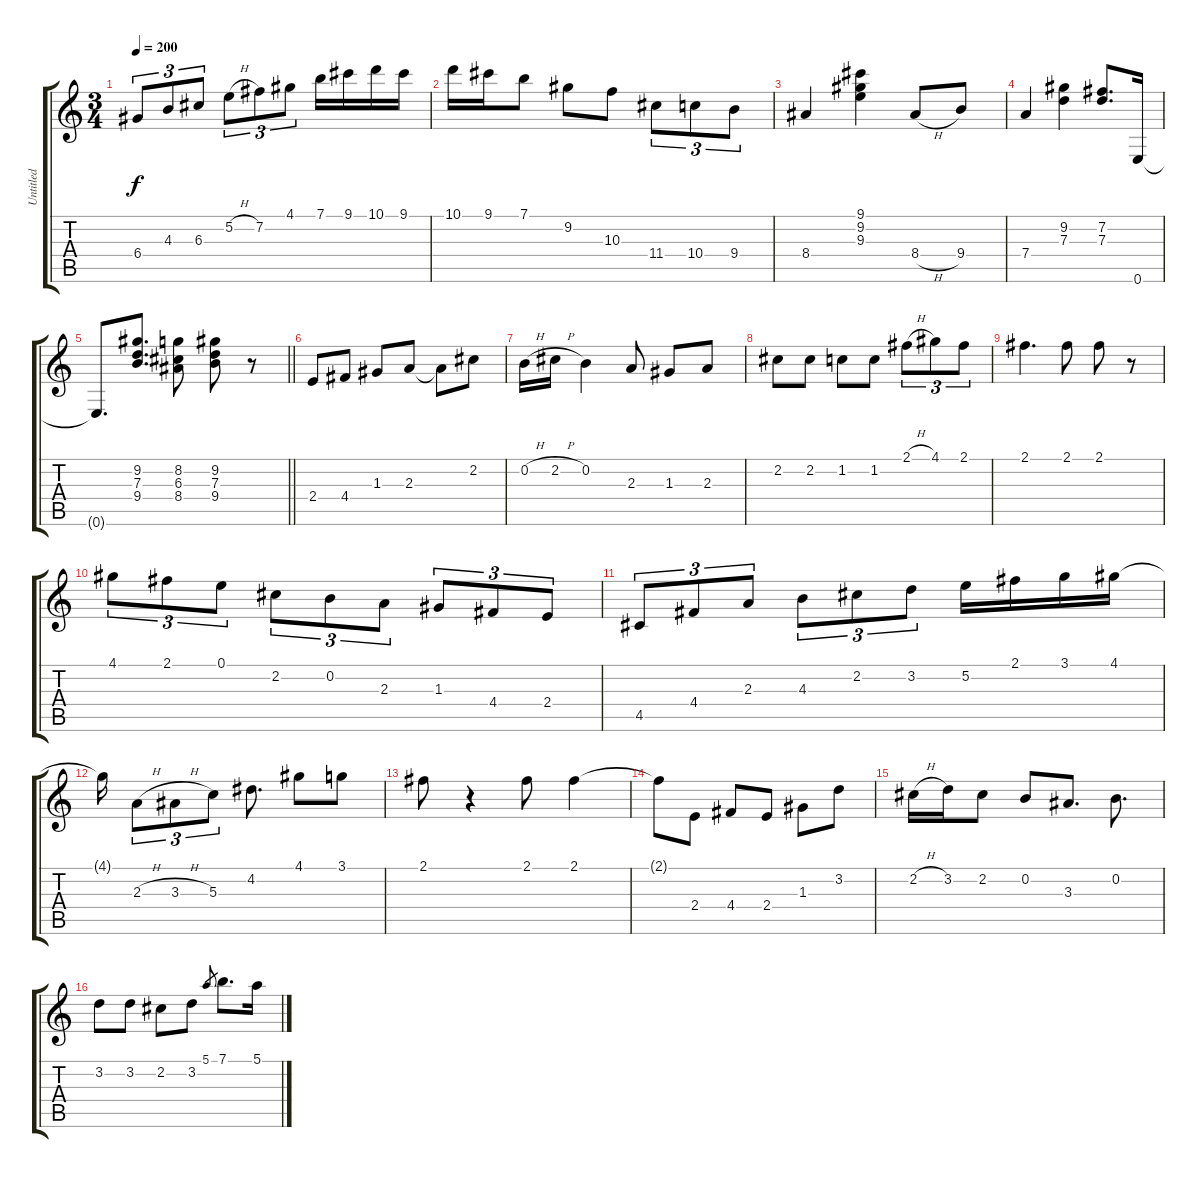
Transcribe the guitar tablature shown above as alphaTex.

\track ("Untitled" "Untitled") {instrument acousticguitarsteel}
\staff {score tabs}
\tuning (E4 B3 G3 D3 A2 E2) {hide}
\ts (3 4)
\tempo 200
\clef g2
\ks c
6.4.8{tu (3 2) dy f} 4.3.8{tu (3 2)} 6.3.8{tu (3 2)} 5.2{h}.8{tu (3 2)} 7.2.8{tu (3 2)} 4.1.8{tu (3 2)} 7.1.16 9.1.16 10.1.16 9.1.16 |
10.1.16 9.1.16 7.1.8 9.2.8 10.3.8 11.4.8{tu (3 2)} 10.4.8{tu (3 2)} 9.4.8{tu (3 2)} |
8.4.4 (9.1 9.2 9.3).4 8.4{h}.8 9.4.8 |
7.4.4 (9.2 7.3).4 (7.2 7.3).8{d} 0.6.16 |
\barLineRight lightlight
0.6{t}.8{d} (9.2 7.3 9.4).8{d} (8.2 6.3 8.4).8 (9.2 7.3 9.4).8 r.8 |
2.4.8 4.4.8 1.3.8 2.3.8 2.3{t}.8 2.2.8 |
0.2{h}.16 2.2{h}.16 0.2.4 2.3.8 1.3.8 2.3.8 |
2.2.8 2.2.8 1.2.8 1.2.8 2.1{h}.8{tu (3 2)} 4.1.8{tu (3 2)} 2.1.8{tu (3 2)} |
2.1.4{d} 2.1.8 2.1.8 r.8 |
4.1.8{tu (3 2)} 2.1.8{tu (3 2)} 0.1.8{tu (3 2)} 2.2.8{tu (3 2)} 0.2.8{tu (3 2)} 2.3.8{tu (3 2)} 1.3.8{tu (3 2)} 4.4.8{tu (3 2)} 2.4.8{tu (3 2)} |
4.5.8{tu (3 2)} 4.4.8{tu (3 2)} 2.3.8{tu (3 2)} 4.3.8{tu (3 2)} 2.2.8{tu (3 2)} 3.2.8{tu (3 2)} 5.2.16 2.1.16 3.1.16 4.1.16 |
4.1{t}.16 2.3{h}.8{tu (3 2)} 3.3{h}.8{tu (3 2)} 5.3.8{tu (3 2)} 4.2.8{d} 4.1.8 3.1.8 |
2.1.8 r.4 2.1.8 2.1.4 |
2.1{t}.8 2.4.8 4.4.8 2.4.8 1.3.8 3.2.8 |
2.2{h}.16 3.2.16 2.2.8 0.2.8 3.3.8{d} 0.2.8{d} |
3.2.8 3.2.8 2.2.8 3.2.8 5.1.8{gr} 7.1.8{d} 5.1.16
